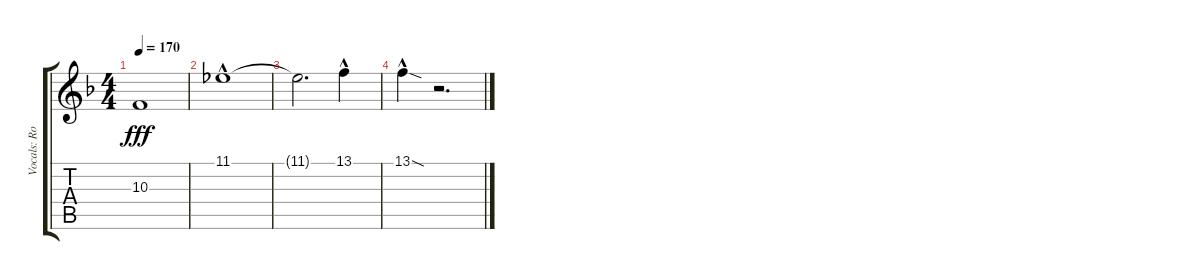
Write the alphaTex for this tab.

\track ("Vocals: Rob" "Vocals: Ro") {instrument lead2sawtooth}
\staff {score tabs}
\tuning (E4 B3 G3 D3 A2 D2) {hide}
\ts (4 4)
\tempo 170
\clef g2
\ks f
10.3{t}.1{dy fff} |
11.1{hac}.1 |
11.1{t}.2{d} 13.1{hac}.4 |
13.1{sod hac}.4 r.2{d}
